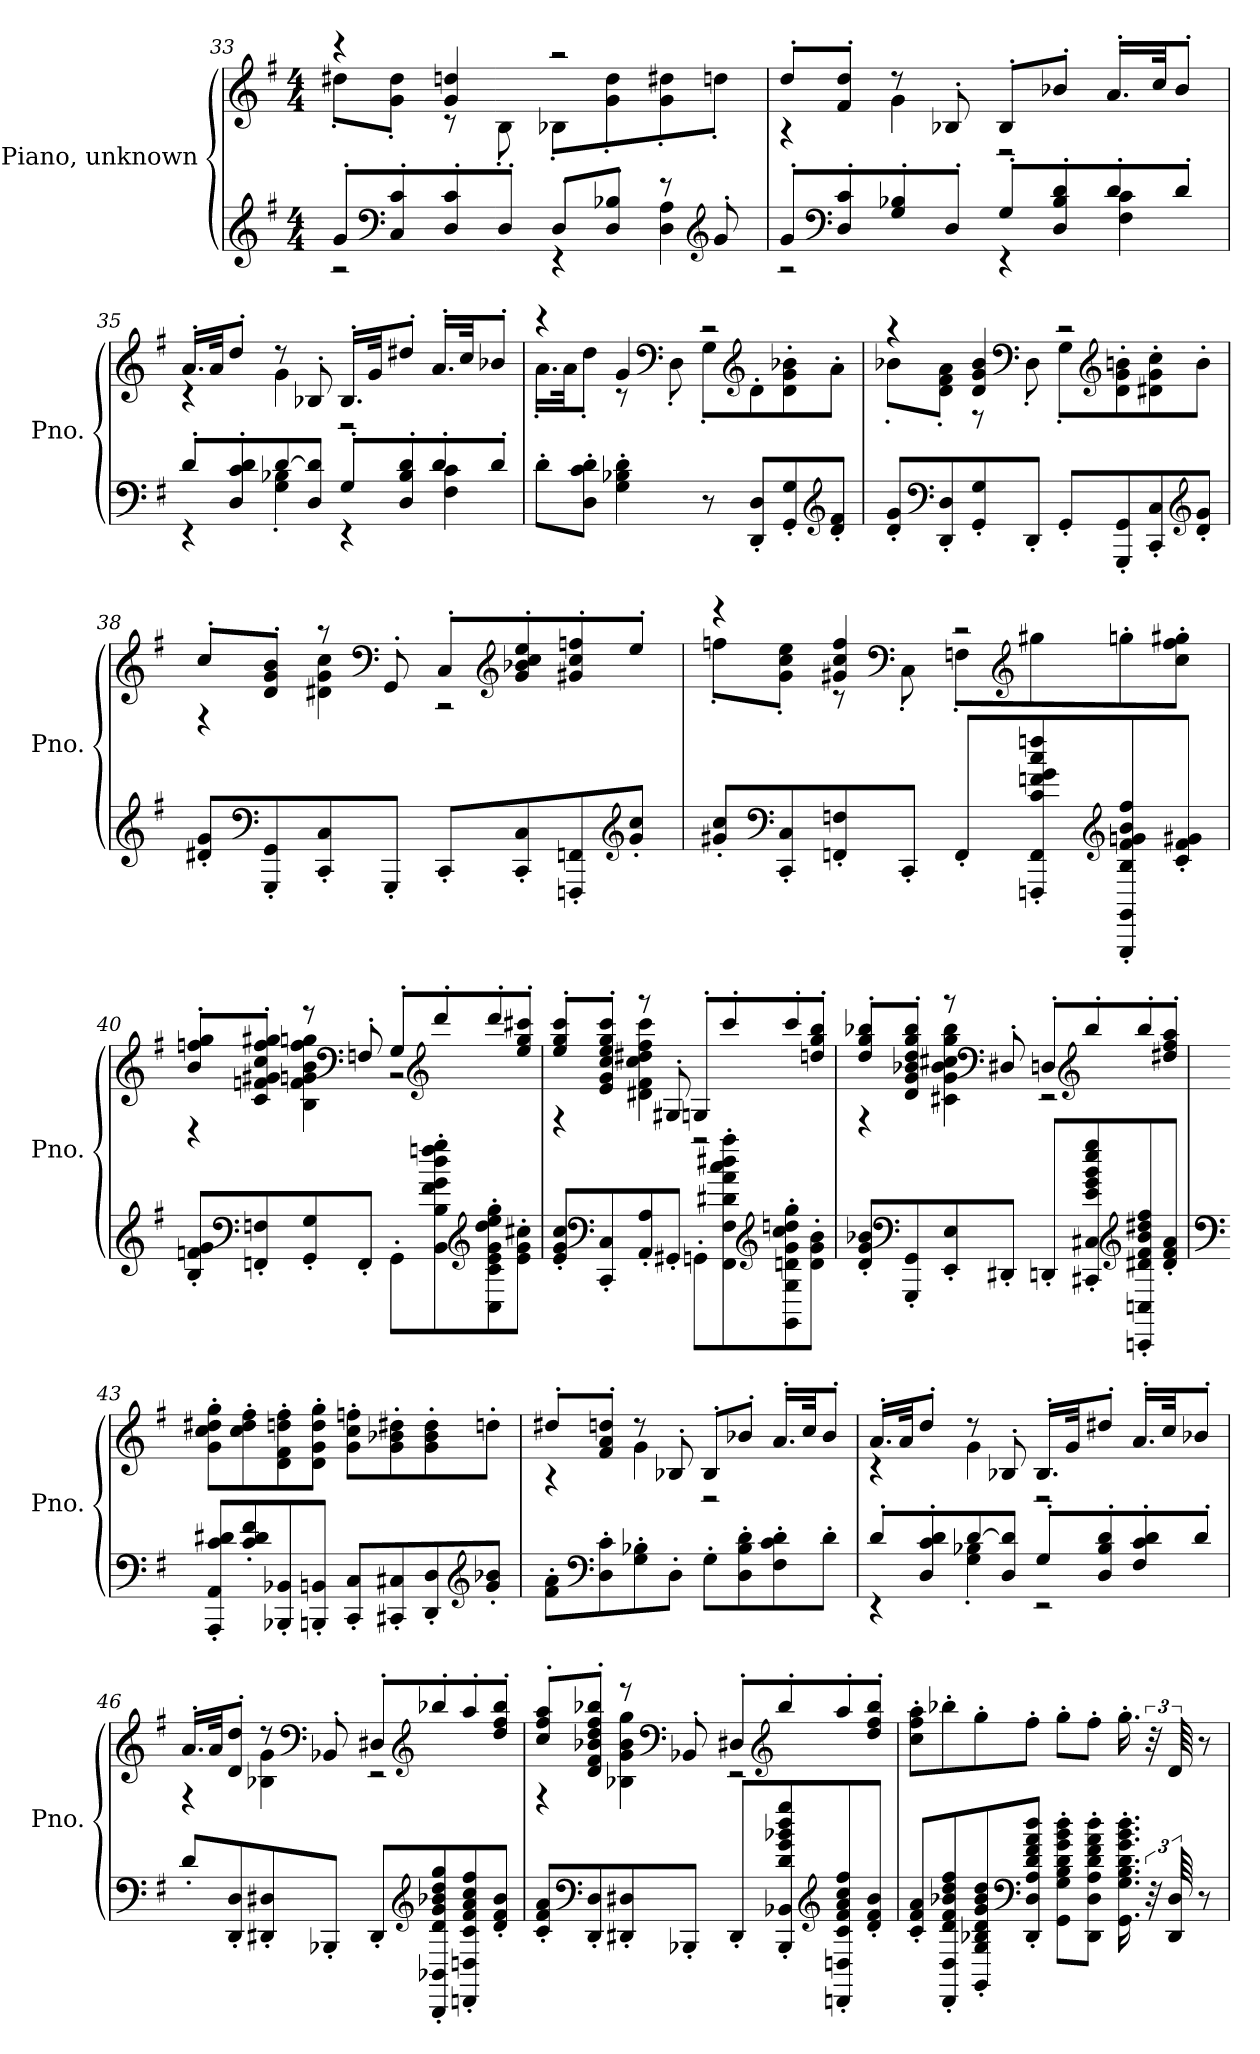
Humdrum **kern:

**kern	**kern
*part1	*part1
*staff2	*staff1
*I"Piano, unknown	*
*I'Pno.	*
!!LO:LB:g=z
*clefG2	*clefG2
*k[f#]	*k[f#]
*M4/4	*M4/4
=33	=33
*^	*^
8g'/L	2r	4r	8dd#X'\L
*clefF4	*	*	*
8C/' 8c/'	.	.	8g\' 8dd#\'J
8D/' 8c/'	.	4g/ 4ddn/	8r
8D'/J	.	.	8B'\
8D'/L	4r	2r	8B-X'\L
8D/' 8B-X/'J	.	.	8g\' 8dd\'
8r	4D\ 4A\	.	8g\' 8dd#X\'
*clefG2	*	*	*
8g'/	.	.	8ddn'\J
=34	=34	=34	=34
8g'/L	2r	8dd'/L	4r
*clefF4	*	*	*
8D/' 8c/'	.	8f#/' 8dd/'J	.
8G/' 8B-X/'	.	8r	4g\
8D'/J	.	8B-X'/	.
8G'/L	4r	8B-'/L	2r
8D/' 8B-/' 8d/'	.	8b-X'/J	.
8d'/	4F#\ 4c\	16.a'/LL	.
.	.	32cc/JK	.
8d'/J	.	8b-'/J	.
!!LO:LB:g=z	!!
=35	=35	=35	=35
8d'/L	4r	16.a'/LL	4r
.	.	32a/JK	.
8D/' 8c/' 8d/'	.	8dd'/J	.
[8d/	4G\' 4B-X\'	8r	4g\
8D/ 8d/]J	.	8B-X'/	.
8G'/L	4r	16.B-'/LL	2r
.	.	32g/JK	.
8D/' 8B-/' 8d/'	.	8dd#X'/J	.
8d'/	4F#\ 4c\	16.a'/LL	.
.	.	32cc/JK	.
8d'/J	.	8b-X'/J	.
*v	*v	*	*
=36	=36	=36
8d'\L	4r	16.a'\LL
.	.	32a\JK
8D\' 8c\' 8d\'J	.	8dd'\J
4G\' 4B-X\' 4d\'	4g/	8r
*	*clefF4	*
.	.	8D'\
8r	2r	8G'\L
*	*clefG2	*
8DD/' 8D/'L	.	8d'\
8GG/' 8G/'	.	8d\' 8g\' 8b-X\'
*clefG2	*	*
8d/' 8f#/'J	.	8a'\J
!!LO:LB:g=z	!!
=37	=37	=37
8d/' 8g/'L	4r	8b-X'\L
*clefF4	*	*
8DD/' 8D/'	.	8d\' 8f#\' 8a\'J
8GG/' 8G/'	4d/ 4g/ 4b-/	8r
*	*clefF4	*
8DD'/J	.	8D'\
8GG'/L	2r	8G'\L
*	*clefG2	*
8GGG/' 8GG/'	.	8d\' 8g\' 8bn\'
8CC/' 8C/'	.	8d#X\' 8g\' 8cc\'
*clefG2	*	*
8d/' 8g/'J	.	8b'\J
=38	=38	=38
8d#X/' 8g/'L	8cc'/L	4r
*clefF4	*	*
8GGG/' 8GG/'	8d/' 8g/' 8b/'J	.
8CC/' 8C/'	8r	4d#X\ 4g\ 4cc\
*	*clefF4	*
8GGG'/J	8GG'/	.
8CC'/L	8C'/L	2r
*	*clefG2	*
8CC/' 8C/'	8g/' 8b-X/' 8cc/' 8ee/'	.
8FFFn/' 8FFn/'	8g#X/' 8cc/' 8ffn/'	.
*clefG2	*	*
8g/' 8cc/'J	8ee'/J	.
!!LO:PB:g=z	!!
=39	=39	=39
8g#X/' 8cc/'L	4r	8ffn'\L
*clefF4	*	*
8CC/' 8C/'	.	8g\' 8cc\' 8ee\'J
8FFn/' 8Fn/'	4g#X/ 4cc/ 4ff/	8r
*	*clefF4	*
8CC'/J	.	8C'\
8FF'/L	2r	8Fn'\L
*	*clefG2	*
8FFFn/' 8FF/' 8c/' 8fn/' 8g#/' 8cc/' 8ffn/'	.	8gg#X\
*clefG2	*	*
8GGG/' 8GG/' 8B/' 8f/' 8gn/' 8b/' 8ff/'	.	8ggn'\
8c/' 8f/' 8g#X/'J	.	8cc\' 8ff\' 8gg#X\'J
=40	=40	=40
8B/' 8fn/' 8g/'L	8b/' 8ffn/' 8gg/'L	4r
*clefF4	*	*
8FFn/' 8Fn/'	8c/' 8fn/' 8g#X/' 8cc/' 8ff/' 8gg#X/'J	.
8GG/' 8G/'	8r	4B\ 4f\ 4gn\ 4b\ 4ff\ 4ggn\
*	*clefF4	*
8FF'/J	8Fn'/	.
8GG'\L	8G'/L	2r
*	*clefG2	*
8BB\' 8B\' 8f\' 8g\' 8dd\' 8ffn\' 8gg\'	8ddd'/	.
*clefG2	*	*
8C\' 8c\' 8e\' 8g\' 8dd\' 8ee\' 8gg\'	8ddd'/	.
8e\' 8g\' 8cc#X\'J	8ee/' 8gg/' 8ccc#X/'J	.
!!LO:LB:g=z	!!
=41	=41	=41
8e/' 8g/' 8cc/'L	8ee/' 8gg/' 8ccc/'L	4r
*clefF4	*	*
8CC/' 8C/'	8e/' 8g/' 8cc/' 8ee/' 8gg/' 8ccc/'J	.
8AA/' 8A/'	8r	4d#X\ 4f#\ 4cc\ 4dd#X\ 4ff#\ 4ccc\
8GG#X'/J	8G#X'/	.
8GGn'\L	8Gn'/L	2r
8FF#\' 8F#\' 8d#X\' 8a\' 8cc\' 8dd#X\' 8aa\'	8ccc'/	.
*clefG2	*	*
8GG\' 8G\' 8dn\' 8g\' 8cc\' 8ddn\' 8gg\'	8ccc'/	.
8d\' 8g\' 8b\'J	8ddn/' 8gg/' 8bb/'J	.
=42	=42	=42
8d/' 8g/' 8b-X/'L	8dd/' 8gg/' 8bb-X/'L	4r
*clefF4	*	*
8GGG/' 8GG/'	8d/' 8g/' 8b-X/' 8dd/' 8gg/' 8bb-/'J	.
8EE/' 8E/'	8r	4c#X\ 4g\ 4b-\ 4cc#X\ 4gg\ 4bb-\
*	*clefF4	*
8DD#X'/J	8D#X'/	.
8DDn'/L	8Dn'/L	2r
*	*clefG2	*
8CC#X/' 8C#X/' 8e/' 8g/' 8b-/' 8ee/' 8gg/'	8bb-'/	.
*clefG2	*	*
8CCn/' 8Cn/' 8d#X/' 8f#/' 8b-/' 8dd#X/' 8ff#/'	8bb-'/	.
8d#/' 8f#/' 8a/'J	8dd#X/' 8ff#/' 8aa/'J	.
*	*v	*v
!!LO:LB:g=z
=43	=43
*clefF4	*
8AAA/' 8AA/' 8c/' 8d#X/'L	8g\' 8cc\' 8dd#X\' 8gg\'L
8c/' 8d#/' 8f#/'	8cc\' 8dd#\' 8ff#\'
8BBB-X/' 8BB-X/'	8d\' 8f#\' 8ddn\' 8ff#\'
8BBBn/' 8BBn/'J	8d\' 8g\' 8dd\' 8gg\'J
8CC/' 8C/'L	8g\' 8cc\' 8ffn\'L
8CC#X/' 8C#X/'	8g\' 8b-X\' 8dd#X\'
8DD/' 8D/'	8g\' 8b-\' 8dd#\'
*clefG2	*
8g/' 8b-X/'J	8ddn'\J
=44	=44
*	*^
8f#\' 8a\'L	8dd#X'/L	4r
*clefF4	*	*
8D\' 8c\'	8f#/' 8a/' 8ddn/'J	.
8G\' 8B-X\'	8r	4g\
8D'\J	8B-X'/	.
8G'\L	8B-'/L	2r
8D\' 8B-\' 8d\'	8b-X'/J	.
8F#\' 8c\' 8d\'	16.a'/LL	.
.	32cc/JK	.
8d'\J	8b-'/J	.
!!LO:LB:g=z	!!
=45	=45	=45
*^	*	*
8d'/L	4r	16.a'/LL	4r
.	.	32a/JK	.
8D/' 8c/' 8d/'	.	8dd'/J	.
[8d/	4G\' 4B-X\'	8r	4g\
8D/ 8d/]J	.	8B-X'/	.
8G'/L	2r	16.B-'/LL	2r
.	.	32g/JK	.
8D/' 8B-/' 8d/'	.	8dd#X'/J	.
8F#/' 8c/' 8d/'	.	16.a'/LL	.
.	.	32cc/JK	.
8d'/J	.	8b-X'/J	.
*v	*v	*	*
=46	=46	=46
8d'/L	16.a'/LL	4r
.	32a/JK	.
8DD/' 8D/'	8d/' 8dd/'J	.
8DD#X/' 8D#X/'	8r	4B-X\ 4g\
*	*clefF4	*
8BBB-X'/J	8BB-X'/	.
8DD#'/L	8D#X'/L	2r
*clefG2	*clefG2	*
8BBB-/' 8BB-X/' 8d/' 8g/' 8b-X/' 8dd/' 8gg/'	8bb-X'/	.
8DDn/' 8Dn/' 8c/' 8f#/' 8a/' 8cc/' 8ff#/'	8aa'/	.
8d/' 8f#/' 8b-/'J	8dd/' 8ff#/' 8bb-/'J	.
!!LO:LB:g=z	!!
=47	=47	=47
8c/' 8f#/' 8a/'L	8cc/' 8ff#/' 8aa/'L	4r
*clefF4	*	*
8DD/' 8D/'	8d/' 8f#/' 8b-X/' 8dd/' 8ff#/' 8bb-X/'J	.
8DD#X/' 8D#X/'	8r	4B-X\ 4g\ 4b-\ 4gg\
*	*clefF4	*
8BBB-X'/J	8BB-X'/	.
8DD#'/L	8D#X'/L	2r
*	*clefG2	*
8BBB-/' 8BB-X/' 8d/' 8g/' 8b-X/' 8dd/' 8gg/'	8bb-'/	.
*clefG2	*	*
8DDn/' 8Dn/' 8c/' 8f#/' 8a/' 8cc/' 8ff#/'	8aa'/	.
8d/' 8f#/' 8b-/'J	8dd/' 8ff#/' 8bb-/'J	.
*	*v	*v
=48	=48
8c/' 8f#/' 8a/'L	8cc\' 8ff#\' 8aa\'L
8DD/' 8D/' 8d/' 8f#/' 8b-X/' 8dd/' 8ff#/'	8bb-X'\
8GG/' 8G/' 8B-X/' 8d/' 8g/' 8b-/' 8dd/'	8gg'\
*clefF4	*
8DD/' 8D/' 8A/' 8d/' 8f#/' 8a/' 8dd/'J	8ff#'\J
8GG\' 8G\' 8B-\' 8d\' 8g\' 8b-\' 8dd\'L	8gg'\L
8DD\' 8D\' 8A\' 8d\' 8f#\' 8a\' 8dd\'J	8ff#'\J
16.GG\' 16.G\' 16.B-\' 16.d\' 16.g\' 16.b-\' 16.dd\'	16.gg'\
48r	48r
96DD/ 96D/	96d/
8r	8r
=	=
*-	*-
